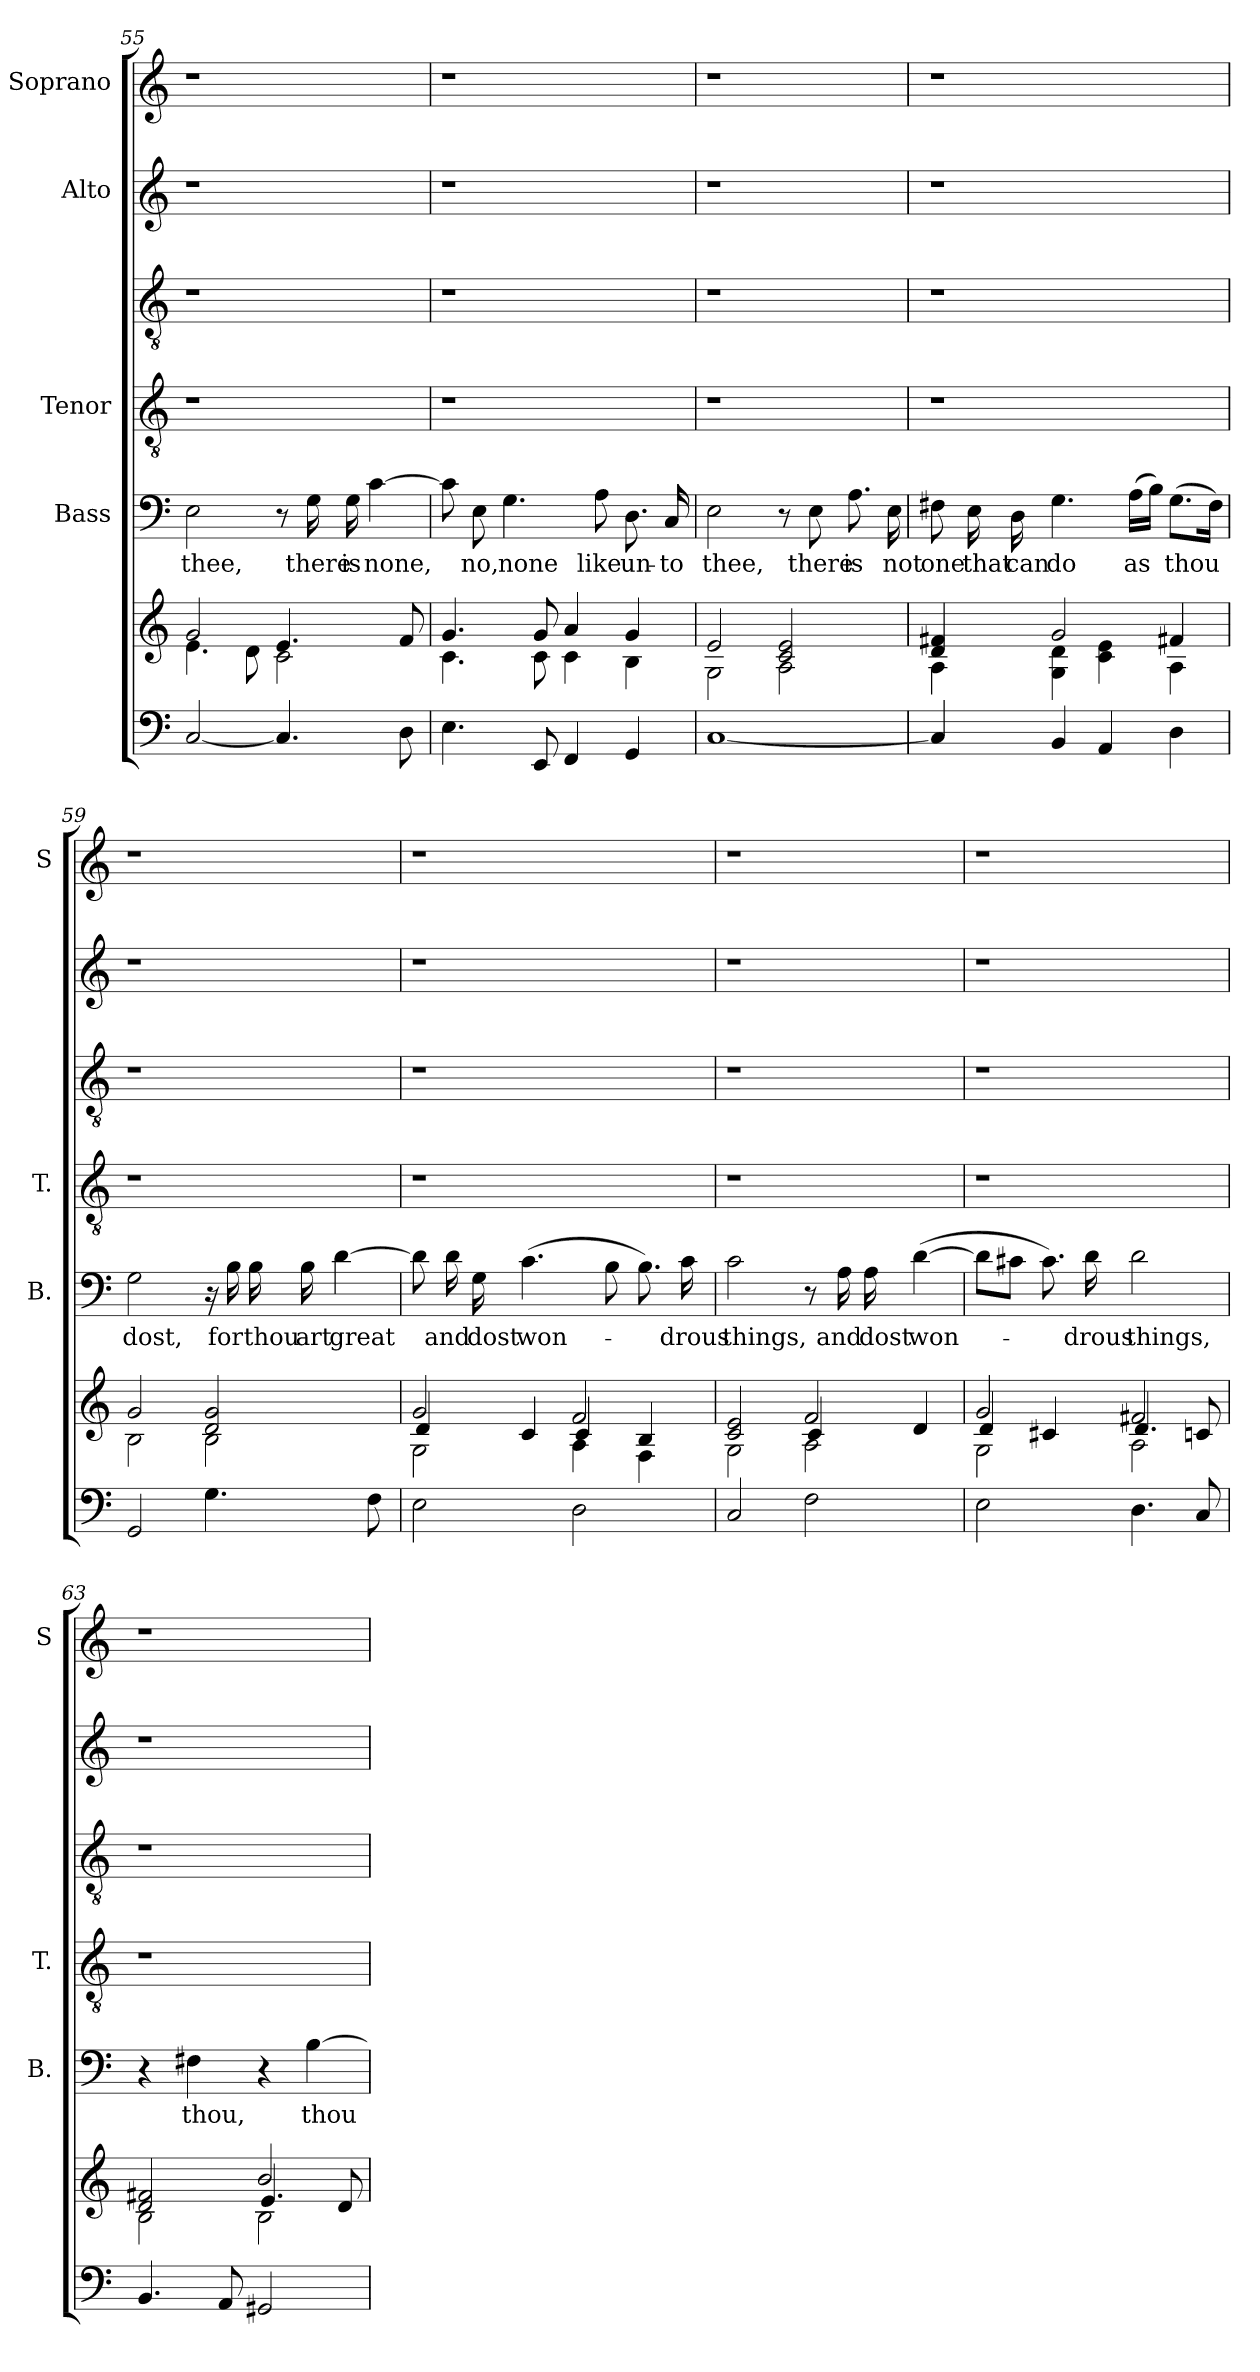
**kern	**kern	**kern	**text	**kern	**kern	**kern	**kern
*part5	*part5	*part4	*part4	*part3	*part3	*part2	*part1
*staff7	*staff6	*staff5	*staff5	*staff4	*staff3	*staff2	*staff1
*	*	*I"Bass	*	*I"Tenor	*	*I"Alto	*I"Soprano
*	*	*I'B.	*	*I'T.	*	*	*I'S
*clefF4	*clefG2	*clefF4	*	*clefGv2	*clefGv2	*clefG2	*clefG2
*	*	*	*	*ITrd7c12	*ITrd7c12	*	*
*k[]	*k[]	*k[]	*	*k[]	*k[]	*k[]	*k[]
*C:	*C:	*C:	*	*C:	*C:	*C:	*C:
=55	=55	=55	=55	=55	=55	=55	=55
*	*^	*	*	*	*	*	*
!	!	!	!	!LO:LY:b	!	!	!	!
[<2C/	2g/	4.e\	2E\	thee,	1r	1r	1r	1r
.	.	8d\	.	.	.	.	.	.
4.C/]	4.e/	2c\	8r	.	.	.	.	.
!	!	!	!	!LO:LY:b	!	!	!	!
.	.	.	16G\	there	.	.	.	.
!	!	!	!	!LO:LY:b	!	!	!	!
.	.	.	16G\	is	.	.	.	.
!	!	!	!	!LO:LY:b	!	!	!	!
.	.	.	[>4c\	none,	.	.	.	.
8D\	8f/	.	.	.	.	.	.	.
!!LO:LB:g=z
=56	=56	=56	=56	=56	=56	=56	=56	=56
4.E\	4.g/	4.c\	8c\]	.	1r	1r	1r	1r
!	!	!	!	!LO:LY:b	!	!	!	!
.	.	.	8E\	no,	.	.	.	.
!	!	!	!	!LO:LY:b	!	!	!	!
.	.	.	4.G\	none	.	.	.	.
8EE/	8g/	8c\	.	.	.	.	.	.
4FF/	4a/	4c\	.	.	.	.	.	.
!	!	!	!	!LO:LY:b	!	!	!	!
.	.	.	8A\	like	.	.	.	.
!	!	!	!	!LO:LY:b	!	!	!	!
4GG/	4g/	4B\	8.D\	un-	.	.	.	.
!	!	!	!	!LO:LY:b	!	!	!	!
.	.	.	16C/	-to	.	.	.	.
=57	=57	=57	=57	=57	=57	=57	=57	=57
!	!	!	!	!LO:LY:b	!	!	!	!
[<1C	2e/	2G\	2E\	thee,	1r	1r	1r	1r
.	2c/ 2e/	2A\	8r	.	.	.	.	.
!	!	!	!	!LO:LY:b	!	!	!	!
.	.	.	8E\	there	.	.	.	.
!	!	!	!	!LO:LY:b	!	!	!	!
.	.	.	8.A\	is	.	.	.	.
!	!	!	!	!LO:LY:b	!	!	!	!
.	.	.	16E\	not	.	.	.	.
=58	=58	=58	=58	=58	=58	=58	=58	=58
!	!	!	!	!LO:LY:b	!	!	!	!
4C/]	4d/ 4f#X/	4A\	8F#X\	one	1r	1r	1r	1r
!	!	!	!	!LO:LY:b	!	!	!	!
.	.	.	16E\	that	.	.	.	.
!	!	!	!	!LO:LY:b	!	!	!	!
.	.	.	16D\	can	.	.	.	.
!	!	!	!	!LO:LY:b	!	!	!	!
4BB/	2g/	4G\ 4d\	4.G\	do	.	.	.	.
4AA/	.	4c\ 4e\	.	.	.	.	.	.
!	!	!	!	!LO:LY:b	!	!	!	!
.	.	.	(>16A\LL	as	.	.	.	.
.	.	.	16B\JJ)	.	.	.	.	.
!	!	!	!	!LO:LY:b	!	!	!	!
4D\	4f#X/	4A\	(>8.G\L	thou	.	.	.	.
.	.	.	16F#\Jk)	.	.	.	.	.
!!LO:LB:g=z
=59	=59	=59	=59	=59	=59	=59	=59	=59
!	!	!	!	!LO:LY:b	!	!	!	!
2GG/	2g/	2B\	2G\	dost,	1r	1r	1r	1r
4.G\	2d/ 2g/	2B\	16r	.	.	.	.	.
!	!	!	!	!LO:LY:b	!	!	!	!
.	.	.	16B\	for	.	.	.	.
!	!	!	!	!LO:LY:b	!	!	!	!
.	.	.	16B\	thou	.	.	.	.
!	!	!	!	!LO:LY:b	!	!	!	!
.	.	.	16B\	art	.	.	.	.
!	!	!	!	!LO:LY:b	!	!	!	!
.	.	.	[>4d\	great	.	.	.	.
8F\	.	.	.	.	.	.	.	.
=60	=60	=60	=60	=60	=60	=60	=60	=60
*	*	*^	*	*	*	*	*	*
2E\	2g/	2G\	4d/	8d\]	.	1r	1r	1r	1r
!	!	!	!	!	!LO:LY:b	!	!	!	!
.	.	.	.	16d\	and	.	.	.	.
!	!	!	!	!	!LO:LY:b	!	!	!	!
.	.	.	.	16G\	dost	.	.	.	.
!	!	!	!	!	!LO:LY:b	!	!	!	!
.	.	.	4c/	(>4.c\	won-	.	.	.	.
2D\	2f/	4A\	4c/	.	.	.	.	.	.
.	.	.	.	8B\	.	.	.	.	.
.	.	4F\	4B/	8.B\)	.	.	.	.	.
!	!	!	!	!	!LO:LY:b	!	!	!	!
.	.	.	.	16c\	-drous	.	.	.	.
=61	=61	=61	=61	=61	=61	=61	=61	=61	=61
!	!	!	!	!	!LO:LY:b	!	!	!	!
2C/	2c/ 2e/	2G\	2ryy	2c\	things,	1r	1r	1r	1r
2F\	2f/	2A\	4c/	8r	.	.	.	.	.
!	!	!	!	!	!LO:LY:b	!	!	!	!
.	.	.	.	16A\	and	.	.	.	.
!	!	!	!	!	!LO:LY:b	!	!	!	!
.	.	.	.	16A\	dost	.	.	.	.
!	!	!	!	!	!LO:LY:b	!	!	!	!
.	.	.	4d/	(>[>4d\	won-	.	.	.	.
!!LO:PB:g=z
=62	=62	=62	=62	=62	=62	=62	=62	=62	=62
2E\	2g/	2G\	4d/	8d\L]	.	1r	1r	1r	1r
.	.	.	.	8c#X\J	.	.	.	.	.
.	.	.	4c#X/	8.c#\)	.	.	.	.	.
!	!	!	!	!	!LO:LY:b	!	!	!	!
.	.	.	.	16d\	-drous	.	.	.	.
!	!	!	!	!	!LO:LY:b	!	!	!	!
4.D\	2f#X/	2A\	4.d/	2d\	things,	.	.	.	.
8C/	.	.	8cn/	.	.	.	.	.	.
=63	=63	=63	=63	=63	=63	=63	=63	=63	=63
4.BB/	2d/ 2f#X/	2B\	2ryy	4r	.	1r	1r	1r	1r
!	!	!	!	!	!LO:LY:b	!	!	!	!
.	.	.	.	4F#X\	thou,	.	.	.	.
8AA/	.	.	.	.	.	.	.	.	.
2GG#X/	2b/	2B\	4.e/	4r	.	.	.	.	.
!	!	!	!	!	!LO:LY:b	!	!	!	!
.	.	.	.	[>4B\	thou	.	.	.	.
.	.	.	8d/	.	.	.	.	.	.
*	*v	*v	*v	*	*	*	*	*	*
=	=	=	=	=	=	=	=
*-	*-	*-	*-	*-	*-	*-	*-
